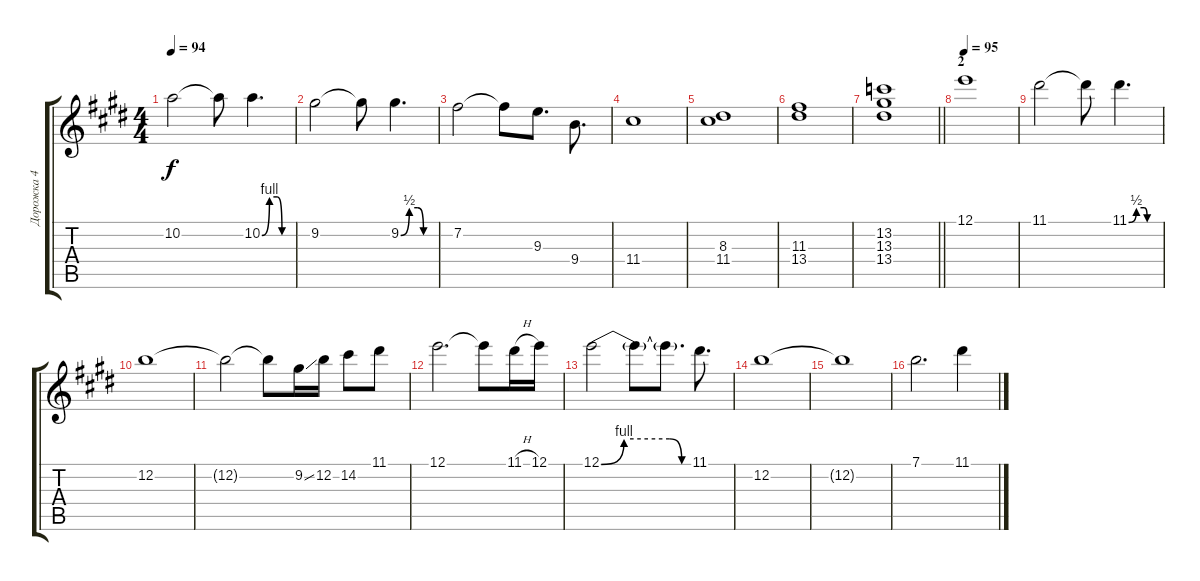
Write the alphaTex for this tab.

\track ("Дорожка 4" "Дорожка 4") {instrument overdrivenguitar}
\staff {score tabs}
\tuning (E4 B3 G3 D3 A2 E2) {hide}
\ts (4 4)
\tempo 94
\clef g2
\ks c#minor
10.2.2{dy f} 10.2{t}.8 10.2{be (custom 0 0 15 4 30 4 40 0 60 0)}.4{d} |
9.2.2 9.2{t}.8 9.2{be (custom 0 0 15 2 30 2 40 0 60 0)}.4{d} |
7.2.2 7.2{t}.8 9.3.8{d} 9.4.8{d} |
11.4.1 |
(8.3 11.4).1 |
(11.3 13.4).1 |
\barLineRight lightlight
(13.2 13.3 13.4).1 |
\section ("" "2")
\tempo 95
12.1.1 |
11.1.2 11.1{t}.8 11.1{be (custom 0 0 15 2 30 2 36 0 60 0)}.4{d} |
12.2.1 |
12.2{t}.2 12.2{t}.8 9.2{ss}.16 12.2.16 14.2.8 11.1.8 |
12.1.2{d} 12.1{t}.8 11.1{h}.16 12.1.16 |
12.1{be (custom 0 0 15 4 45 4 53 0 60 0)}.2 12.1{t}.8 12.1{t}.8{d} 11.1.8{d} |
12.2.1 |
12.2{t}.1 |
7.1.2{d} 11.1.4
